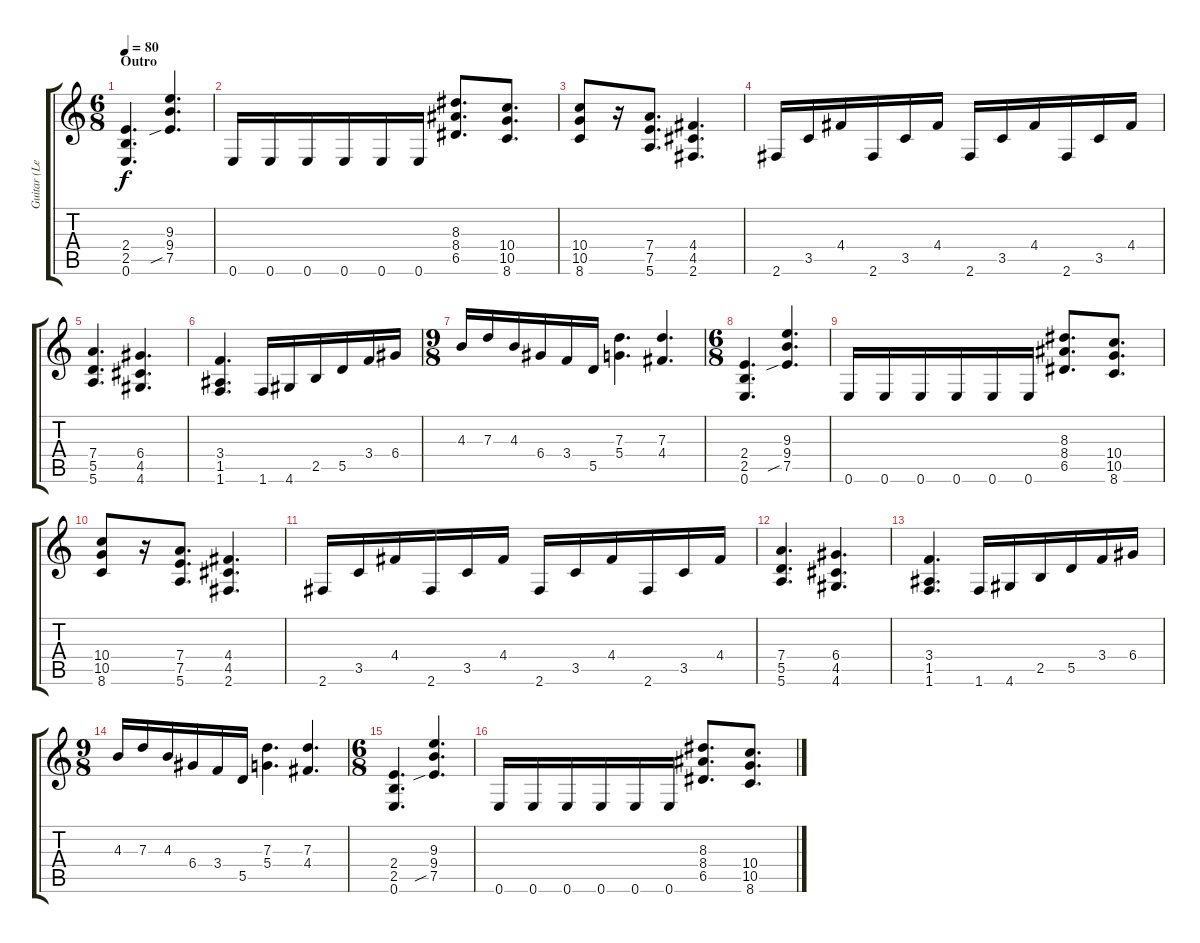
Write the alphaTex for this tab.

\track ("Guitar (Leon)" "Guitar (Le") {instrument overdrivenguitar}
\staff {score tabs}
\tuning (E4 B3 G3 D3 A2 E2) {hide}
\ts (6 8)
\section ("" "Outro")
\tempo 80
\clef g2
\ks c
(2.4 2.5 0.6).4{d dy f} (9.3 9.4 7.5{sib}).4{d} |
0.6.16 0.6.16 0.6.16 0.6.16 0.6.16 0.6.16 (8.3 8.4 6.5).8{d} (10.4 10.5 8.6).8{d} |
(10.4 10.5 8.6).8 r.16 (7.4 7.5 5.6).8{d} (4.4 4.5 2.6).4{d} |
2.6.16 3.5.16 4.4.16 2.6.16 3.5.16 4.4.16 2.6.16 3.5.16 4.4.16 2.6.16 3.5.16 4.4.16 |
(7.4 5.5 5.6).4{d} (6.4 4.5 4.6).4{d} |
(3.4 1.5 1.6).4{d} 1.6.16 4.6.16 2.5.16 5.5.16 3.4.16 6.4.16 |
\ts (9 8)
4.3.16 7.3.16 4.3.16 6.4.16 3.4.16 5.5.16 (7.3 5.4).4{d} (7.3 4.4).4{d} |
\ts (6 8)
(2.4 2.5 0.6).4{d} (9.3 9.4 7.5{sib}).4{d} |
0.6.16 0.6.16 0.6.16 0.6.16 0.6.16 0.6.16 (8.3 8.4 6.5).8{d} (10.4 10.5 8.6).8{d} |
(10.4 10.5 8.6).8 r.16 (7.4 7.5 5.6).8{d} (4.4 4.5 2.6).4{d} |
2.6.16 3.5.16 4.4.16 2.6.16 3.5.16 4.4.16 2.6.16 3.5.16 4.4.16 2.6.16 3.5.16 4.4.16 |
(7.4 5.5 5.6).4{d} (6.4 4.5 4.6).4{d} |
(3.4 1.5 1.6).4{d} 1.6.16 4.6.16 2.5.16 5.5.16 3.4.16 6.4.16 |
\ts (9 8)
4.3.16 7.3.16 4.3.16 6.4.16 3.4.16 5.5.16 (7.3 5.4).4{d} (7.3 4.4).4{d} |
\ts (6 8)
(2.4 2.5 0.6).4{d} (9.3 9.4 7.5{sib}).4{d} |
0.6.16 0.6.16 0.6.16 0.6.16 0.6.16 0.6.16 (8.3 8.4 6.5).8{d} (10.4 10.5 8.6).8{d}
